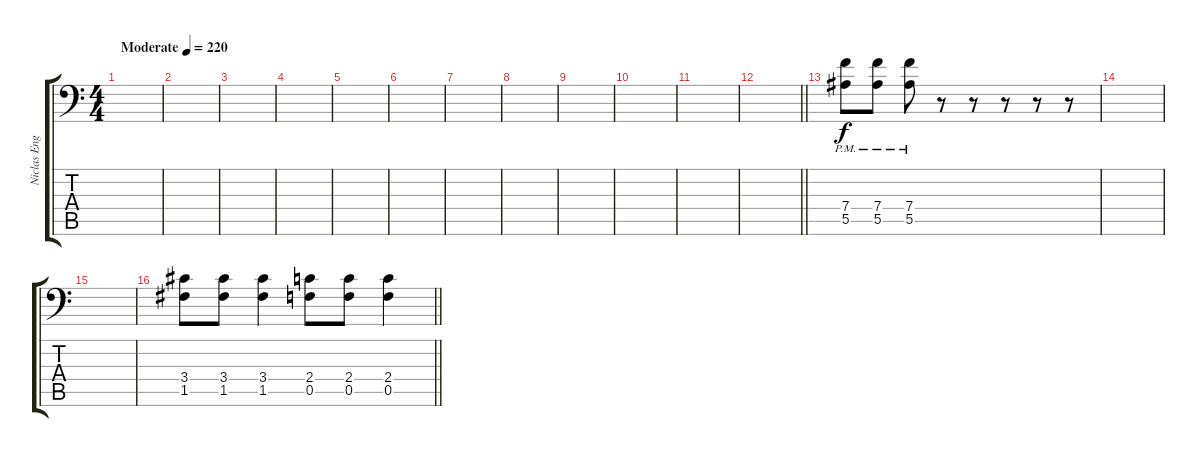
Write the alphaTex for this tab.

\track ("Niclas Engelin " "Niclas Eng") {instrument distortionguitar}
\staff {score tabs}
\tuning (C4 G3 Eb3 Bb2 F2 Bb1) {hide}
\ts (4 4)
\tempo (220 "Moderate")
\clef f4
\ks c
|
|
|
|
|
|
|
|
|
|
|
\barLineRight lightlight
|
(7.4{pm} 5.5{pm}).8 (7.4{pm} 5.5{pm}).8 (7.4{pm} 5.5{pm}).8 r.8 r.8 r.8 r.8 r.8 |
|
|
\barLineRight lightlight
(3.4 1.5).8 (3.4 1.5).8 (3.4 1.5).4 (2.4 0.5).8 (2.4 0.5).8 (2.4 0.5).4
